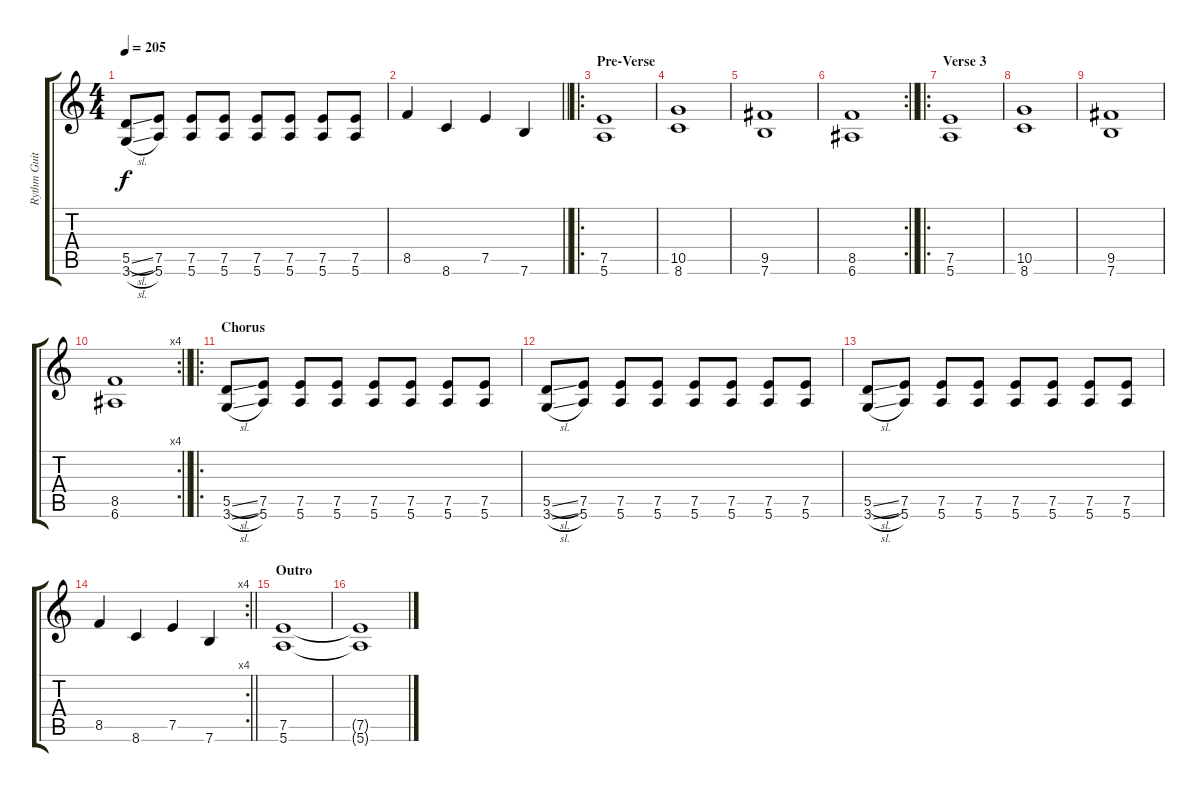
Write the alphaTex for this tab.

\track ("Rythm Guitar" "Rythm Guit") {instrument distortionguitar}
\staff {score tabs}
\tuning (E4 B3 G3 D3 A2 E2) {hide}
\ts (4 4)
\tempo 205
\clef g2
\ks c
(5.5{sl} 3.6{sl}).8{dy f} (7.5 5.6).8 (7.5 5.6).8 (7.5 5.6).8 (7.5 5.6).8 (7.5 5.6).8 (7.5 5.6).8 (7.5 5.6).8 |
\barLineRight lightlight
8.5.4 8.6.4 7.5.4 7.6.4 |
\ro
\section ("" "Pre-Verse")
(7.5 5.6).1 |
(10.5 8.6).1 |
(9.5 7.6).1 |
\rc 2
\barLineRight lightlight
(8.5 6.6).1 |
\ro
\section ("" "Verse 3")
(7.5 5.6).1 |
(10.5 8.6).1 |
(9.5 7.6).1 |
\rc 4
\barLineRight lightlight
(8.5 6.6).1 |
\ro
\section ("" "Chorus")
(5.5{sl} 3.6{sl}).8 (7.5 5.6).8 (7.5 5.6).8 (7.5 5.6).8 (7.5 5.6).8 (7.5 5.6).8 (7.5 5.6).8 (7.5 5.6).8 |
(5.5{sl} 3.6{sl}).8 (7.5 5.6).8 (7.5 5.6).8 (7.5 5.6).8 (7.5 5.6).8 (7.5 5.6).8 (7.5 5.6).8 (7.5 5.6).8 |
(5.5{sl} 3.6{sl}).8 (7.5 5.6).8 (7.5 5.6).8 (7.5 5.6).8 (7.5 5.6).8 (7.5 5.6).8 (7.5 5.6).8 (7.5 5.6).8 |
\rc 4
\barLineRight lightlight
8.5.4 8.6.4 7.5.4 7.6.4 |
\section ("" "Outro")
(7.5 5.6).1 |
(7.5{t} 5.6{t}).1
